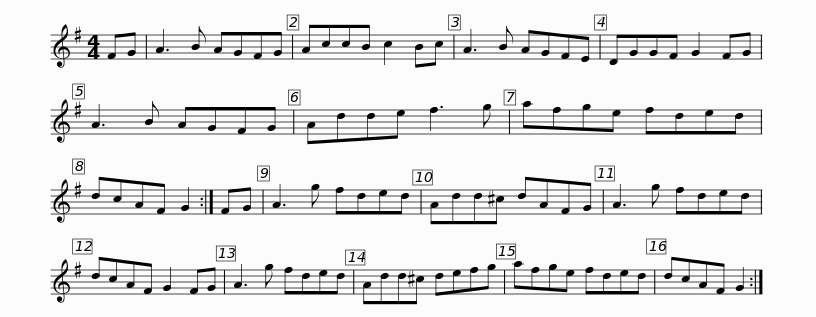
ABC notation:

X:1
L:1/8
M:4/4
I:linebreak $
K:G
V:1 treble
V:1
 FG | A3 B AGFG | AccB c2 Bc | A3 B AGFE | DGGF G2 FG | %5
 A3 B AGFG | Adde f3 g |$ afge fded | dcAF G2 :| FG | %10
 A3 g fded | Add^c dAFG | A3 g fded | dcAF G2 FG |$ A3 g fded | %15
 Add^c defg | afge fded | dcAF G2 :| %18
